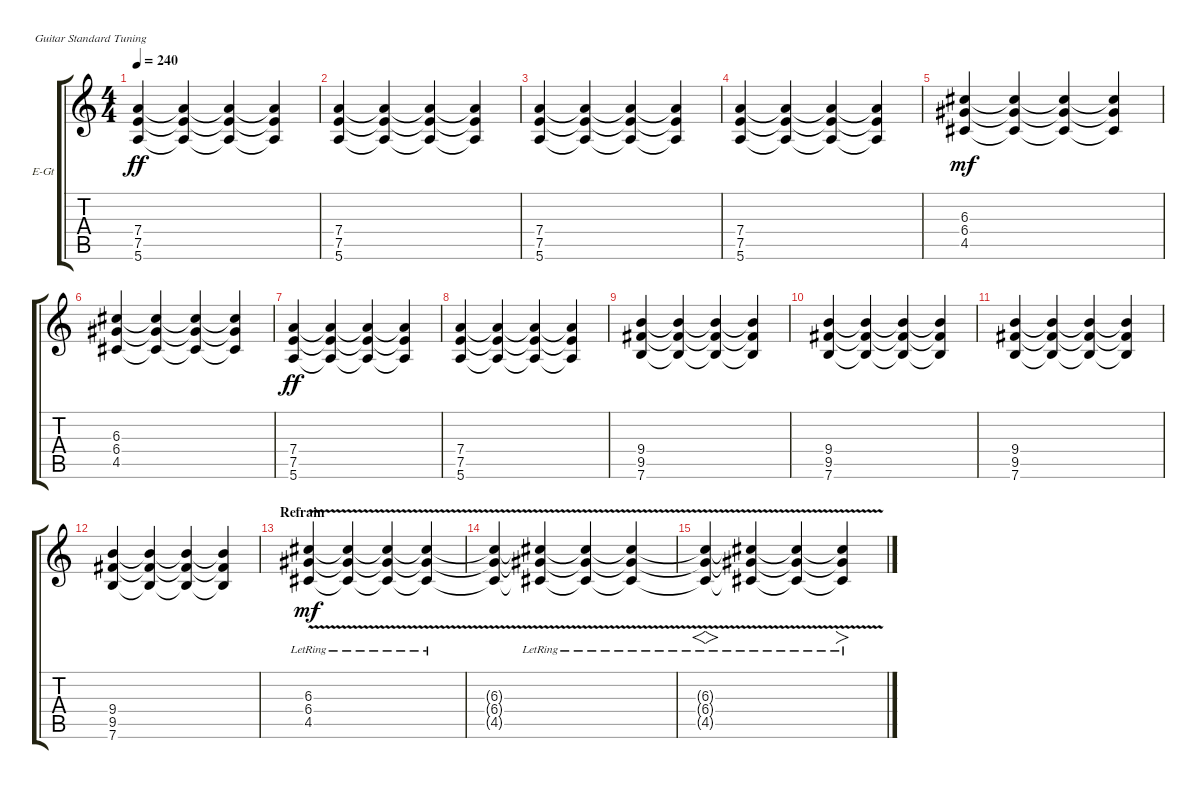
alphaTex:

\defaultSystemsLayout 4
\bracketExtendMode groupsimilarinstruments
\firstSystemTrackNameOrientation horizontal
\otherSystemsTrackNameOrientation horizontal
\track ("Rythm Guitar" "E-Gt") {instrument distortionguitar}
\staff {score tabs}
\tuning (E4 B3 G3 D3 A2 E2)
\ts (4 4)
\tempo 240
\clef g2
\ks c
(5.6 7.5 7.4).4{dy ff} (5.6{t} 7.5{t} 7.4{t}).4 (5.6{t} 7.5{t} 7.4{t}).4 (5.6{t} 7.5{t} 7.4{t}).4 |
(5.6 7.5 7.4).4 (5.6{t} 7.5{t} 7.4{t}).4 (5.6{t} 7.5{t} 7.4{t}).4 (5.6{t} 7.5{t} 7.4{t}).4 |
(5.6 7.5 7.4).4 (5.6{t} 7.5{t} 7.4{t}).4 (5.6{t} 7.5{t} 7.4{t}).4 (5.6{t} 7.5{t} 7.4{t}).4 |
(5.6 7.5 7.4).4 (5.6{t} 7.5{t} 7.4{t}).4 (5.6{t} 7.5{t} 7.4{t}).4 (5.6{t} 7.5{t} 7.4{t}).4 |
(4.5 6.3 6.4).4{dy mf} (4.5{t} 6.3{t} 6.4{t}).4 (4.5{t} 6.3{t} 6.4{t}).4 (4.5{t} 6.3{t} 6.4{t}).4 |
(4.5 6.3 6.4).4 (4.5{t} 6.3{t} 6.4{t}).4 (4.5{t} 6.3{t} 6.4{t}).4 (4.5{t} 6.3{t} 6.4{t}).4 |
(5.6 7.5 7.4).4{dy ff} (5.6{t} 7.5{t} 7.4{t}).4 (5.6{t} 7.5{t} 7.4{t}).4 (5.6{t} 7.5{t} 7.4{t}).4 |
(5.6 7.5 7.4).4 (5.6{t} 7.5{t} 7.4{t}).4 (5.6{t} 7.5{t} 7.4{t}).4 (5.6{t} 7.5{t} 7.4{t}).4 |
(7.6 9.5 9.4).4 (7.6{t} 9.5{t} 9.4{t}).4 (7.6{t} 9.5{t} 9.4{t}).4 (7.6{t} 9.5{t} 9.4{t}).4 |
(7.6 9.5 9.4).4 (7.6{t} 9.5{t} 9.4{t}).4 (7.6{t} 9.5{t} 9.4{t}).4 (7.6{t} 9.5{t} 9.4{t}).4 |
(7.6 9.5 9.4).4 (7.6{t} 9.5{t} 9.4{t}).4 (7.6{t} 9.5{t} 9.4{t}).4 (7.6{t} 9.5{t} 9.4{t}).4 |
(7.6 9.5 9.4).4 (7.6{t} 9.5{t} 9.4{t}).4 (7.6{t} 9.5{t} 9.4{t}).4 (7.6{t} 9.5{t} 9.4{t}).4 |
\section ("" "Refrain")
(4.5{v lr} 6.3{v lr} 6.4{v lr}).4{dy mf} (4.5{v lr t} 6.3{v lr t} 6.4{v lr t}).4 (4.5{v lr t} 6.3{v lr t} 6.4{v lr t}).4 (4.5{v lr t} 6.3{v lr t} 6.4{v lr t}).4 |
(4.5{t} 6.3{t} 6.4{t}).4 (4.5{v lr t} 6.3{v lr t} 6.4{v lr t}).4 (4.5{v lr t} 6.3{v lr t} 6.4{v lr t}).4 (4.5{v lr t} 6.3{v lr t} 6.4{v lr t}).4 |
(4.5{v lr t} 6.3{v lr t} 6.4{v lr t}).4{vs} (4.5{v lr t} 6.3{v lr t} 6.4{v lr t}).4 (4.5{v lr t} 6.3{v lr t} 6.4{v lr t}).4 (4.5{v lr t} 6.3{v lr t} 6.4{v lr t}).4{fo}
